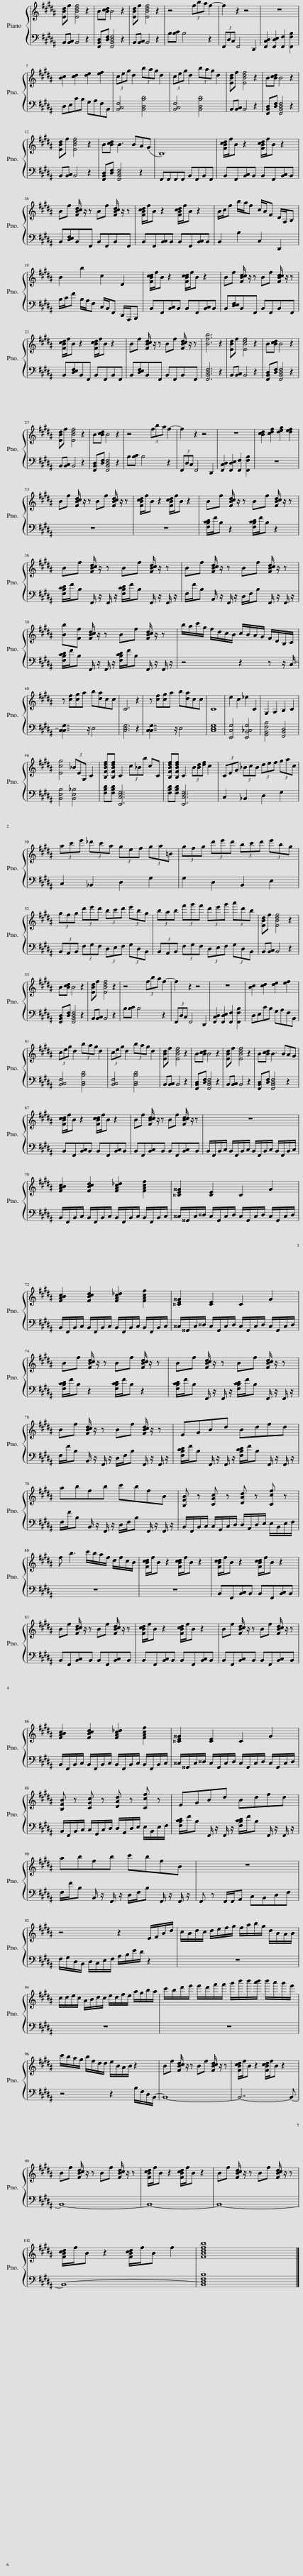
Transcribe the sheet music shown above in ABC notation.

X:1
%%score { 1 | 2 }
L:1/8
M:none
I:linebreak $
K:B
V:1 treble
V:2 bass
V:1
 [EBd]f [EBdf]4 z2 | B[Bcd] B4 z2 | [EBd]f [EBdf]4 z2 | z4 (3fba f2- | f2 z2 z4 | %5
 z8 |$ [Bc]2 [cd]2 [de]2 [ef]2 | (3ceg d2 (3bag d2 | (3ceg d2 (3bag d2 | [EBd]f [EBdf]4 z2 | %10
 B[Bcd] B4 z2 |$ [EBd]f [EBdf]4 z2 | B[Bcd] B3 BA(G | B,8) | [FBcd]/f/B z2 [FBcd]/f/B z2 |$ %15
 Bf [FBcd]/ z/ z Bf [FBcd]/ z/ z | [FBcd]/f/B z2 [FBcd]/f/B z2 | B/c/f b/a/f c/B/F D/A,/B, |$ B2 b2 c2 D2 | [FBcd]/f/B z2 [FBcd]/f/B z2 | %20
 Bf [FBcd]/ z/ z Bf [FBcd]/ z/ z |$ [FBcd]/f/B z2 [FBcd]/f/B z2 | Bf [FBcd]/ z/ z Bf [FBcd]/ z/ z | [Bfb]6 z2 | [EBd]f [EBdf]4 z2 | %25
 B[Bcd] B4 z2 |$ [EBd]f [EBdf]4 z2 | B[Bcd] B4 z2 | z4 (3fba f2- | f2 z2 z4 | %30
 z8 | [Bcd]2 [cdf]2 [deg]2 [def]2 |$ Bf [FBcd]/ z/ z Bf [FBcd]/ z/ z | [FBcd]/f/B z2 [FBcd]/f/B z2 | Bf [FBcd]/ z/ z Bf [FBcd]/ z/ z |$ %35
 Bf [FBcd]/ z/ z Bf [FBcd]/ z/ z | Bf [FBcd]/ z/ z Bf [FBcd]/ z/ z |$ [Bb][Ff] [FBcd]/ z/ z Bf [FBcd]/ z/ z | b/a/c'/g/ f/d/c/B/ c/B/A/G/ F/D/B,/C/ |$ z [cf][cg]a b[da]cc | %40
 C6 z2 | z [cf][cg]a b[da]cc | C8 | e2 c2 _e2 C2 | G,2 A,2 B,2 C2 |$ %45
 [Ecg]4 (3_BEG, C2 | [B,FBdf][B,FBdf] C2 (3c_Bb cC | [B,FBdf][B,FBdf] C2 (3B[Bd][df] c2 | (3CEG (3_BcB (3def (3gac |$ (3ac'e' (3_d'c'a (3gef (3ga=B | %50
 (3gfg (3d'e'd' (3bc'd' (3e'bg |$ (3gfg (3d'e'd' (3bc'd' (3e'bg | (3bab (3f'g'f' (3d'e'g' (3a'd'b | [EBd]f [EBdf]4 z2 |$ B[Bcd] B4 z2 | %55
 [EBd]f [EBdf]4 z2 | z4 (3fba f2- | f2 z2 z4 | z8 | [Bc]2 [cd]2 [de]2 [ef]2 |$ %60
 (3ceg d2 (3bag d2 | (3ceg d2 (3bag d2 | [EBd]f [EBdf]4 z2 | B[Bcd] B4 z2 | [EBd]f [EBdf]4 z2 | %65
 B[Bcd] B3 BAG |$ [FBcd]/f/B z2 [FBcd]/f/B z2 | Bf [FBcd]/ z/ z Bf [FBcd]/ z/ z | z8 |$ [FABc]2 [FBcd]2 [FAc_d]2 [FAcf]2 | %70
 [^^CE^^G]2 [CE]2 C2 G2 |$ [FABc]2 [FBcd]2 [FAc_d]2 [FAcf]2 | [^^CE^^G]2 [CE]2 C2 G2 |$ Bf [FBcd]/ z/ z Bf [FBcd]/ z/ z | Bf [FBcd]/ z/ z Bf [FBcd]/ z/ z |$ %75
 Bf [FBcd]/ z/ z Bf [FBcd]/ z/ z | EGBd Bdfd |$ abfb c'bfB | [B,FB] z [CGc] z [DAd] z [Ccf] z |$ f b3 c'/b/a/f/ d/f/c/B/ | %80
 [FBcd]/f/B z2 [FBcd]/f/B z2 | [FBcd]/f/B z2 [FBcd]/f/B z2 |$ Bf [FBcd]/ z/ z Bf [FBcd]/ z/ z | [FBcd]/f/B z2 [FBcd]/f/B z2 | Bf [FBcd]/ z/ z Bf [FBcd]/ z/ z |$ %85
 [FABc]2 [FBcd]2 [FAc_d]2 [FAcf]2 | [^^CE^^G]2 [CE]2 C2 G2 |$ [B,FB] z [CGc] z [DAd] z [Ccf] z | EGBd Bdfd |$ abfb c'bfB | %90
 z8 |$ z4 z2 E/F/B/d/ | c/B/d/c/ d/e/f/g/ f/a/b/g/ d/B/A/B/ |$ c/d/e/c/ A/B/d/c/ e/d/f/e/ a/g/b/a/ | c'/b/d'/e'/ e'/d'/f'/f'/ g'/b'/b'/[a'b']/ b'/a'/g'/e'/ |$ %95
 c'/b/a/g/ b/f/d/d/ e/B/A/B/ z2 | Bf [FBcd]/ z/ z Bf [FBcd]/ z/ z | [FBcd]/f/B z2 [FBcd]/f/B z2 |$ Bf [FBcd]/ z/ z Bf [FBcd]/ z/ z | [FBcd]/f/B z2 [FBcd]/f/B z2 | %100
 Bf [FBcd]/ z/ z Bf [FBcd]/ z/ z |$ [FBcd]/f/B z2 [FBcd]/f/B f2 | [FBdfb]8 |] %103
V:2
 B,,[B,,C,] B,,4 z2 | [F,,B,,D,][D,F,] [F,,B,,D,F,]4 z2 | B,,[B,,C,] B,,4 z2 | B,[B,C] B,4 z2 | (3F,,D,C, F,,4 D,,2 | %5
 [F,,C,D,]2 [F,,D,E,]2 [F,,F,]2 [F,,F,B,]2 |$ D,E,CB, G,A,F,B,, | [B,,C,F,]4 [B,,D,B,D]4 | [B,,C,F,]4 [B,,D,B,D]4 | B,,[B,,C,] B,,4 z2 | %10
 [F,,B,,D,][D,F,] [F,,B,,D,F,]4 z2 |$ B,,[B,,C,] B,,4 z2 | [F,,B,,D,][D,F,] [F,,B,,D,F,]4 z2 | F,,F,,F,,F,, B,,F,,B,,F,, | B,,F,,[B,,C,]B,, B,,F,,[B,,C,]B,, |$ %15
 B,,[D,E,F,]B,,F,, B,,F,,B,,F,, | B,,F,,[B,,C,]B,, B,,F,,[B,,C,]B,, | B,,2 B,2 C,2 D,,2 |$ B,/C/F B,/A,/F, C,/B,,/F,, D,,/A,,,/B,,, | B,,F,,[B,,C,]B,, B,,F,,[B,,C,]B,, | %20
 B,,[D,E,F,]B,,F,, B,,F,,B,,F,, |$ B,,[D,E,F,]B,,F,, B,,F,,B,,F,, | B,,[D,E,F,]B,,F,, B,,F,,B,,F,, | [F,,B,,D,F,]6 z2 | B,,[B,,C,] B,,4 z2 | %25
 [F,,B,,D,][D,F,] [F,,B,,D,F,]4 z2 |$ B,,[B,,C,] B,,4 z2 | [F,,B,,D,][D,F,] [F,,B,,D,F,]4 z2 | B,[B,C] B,4 z2 | (3F,,D,C, F,,4 D,,2 | %30
 [F,,C,D,]2 [F,,D,E,]2 [F,,F,]2 [F,,F,B,]2 | z8 |$ z8 | z8 | [F,B,CD]/F/B, z2 [F,B,CD]/F/B, z2 |$ %35
 [F,B,CD]/F/B, F,,/ z/ F,,/ z/ [F,B,CD]/F/B, F,,/ z/ F,,/ z/ | F,/F/B, B,,/ z/ F,,/ z/ D,/F,/B, F,,/ z/ F,,/ z/ |$ [F,B,CD]/F/B, F,,/ z/ F,,/ z/ [F,B,CD]/F/B, F,,/ z/ F,,/ z/ | z4 z2 z z/ C,/- |$ [C,C,G,]7/2 z/ E,4 | %40
 [C,E,G,]6 z2 | [C,C,G,]7/2 z/ E,4 | [C,E,G,]8 | [E,,C,G,]4 [E,,B,,_C,G,]4 | [G,,B,,F,B,]4 [F,,B,,D,]4 |$ %45
 [B,,E,B,]4 [B,,E,_B,]4 | [F,B,D][F,B,D] [E,,C,E,G,]6 | [F,B,D][F,B,D] [E,,C,E,G,]6 | C,2 _B,,2 D,2 G,2 |$ C,2 _B,,2 D,2 G,2 | %50
 G,2 D,2 B,,2 E,2 |$ (3B,,A,,B,, (3F,G,F, (3D,E,F, (3G,D,B,, | (3B,,A,,B,, (3F,G,F, (3D,E,F, (3G,D,B,, | B,,[B,,C,] B,,4 z2 |$ [F,,B,,D,][D,F,] [F,,B,,D,F,]4 z2 | %55
 B,,[B,,C,] B,,4 z2 | B,[B,C] B,4 z2 | (3F,,D,C, F,,4 D,,2 | [F,,C,D,]2 [F,,D,E,]2 [F,,F,]2 [F,,F,B,]2 | D,E,CB, G,A,F,B,, |$ %60
 [B,,C,F,]4 [B,,D,B,D]4 | [B,,C,F,]4 [B,,D,B,D]4 | B,,[B,,C,] B,,4 z2 | [F,,B,,D,][D,F,] [F,,B,,D,F,]4 z2 | B,,[B,,C,] B,,4 z2 | %65
 [F,,B,,D,][D,F,] [F,,B,,D,F,]4 z2 |$ B,,F,,[B,,C,]B,, B,,F,,[B,,C,]B,, | B,,F,,[B,,C,]B,, B,,F,,[B,,C,]B,, | B,,/F,,/B,,/C,/ B,,/F,,/B,,/C,/ B,,/F,,/B,,/C,/ B,,/F,,/B,,/C,/ |$ B,,/F,,/B,,/C,/ B,,/F,,/B,,/C,/ B,,/F,,/B,,/C,/ B,,/F,,/B,,/C,/ | %70
 ^^C,/^^G,,/C,/^^D,/ C,/G,,/C,/D,/ C,/G,,/C,/D,/ C,/G,,/C,/D,/ |$ B,,/F,,/B,,/C,/ B,,/F,,/B,,/C,/ B,,/F,,/B,,/C,/ B,,/F,,/B,,/C,/ | ^^C,/^^G,,/C,/^^D,/ C,/G,,/C,/D,/ C,/G,,/C,/D,/ C,/G,,/C,/D,/ |$ [F,B,CD]/F/B, z2 [F,B,CD]/F/B, z2 | [F,B,CD]/F/B, F,,/ z/ F,,/ z/ [F,B,CD]/F/B, F,,/ z/ F,,/ z/ |$ %75
 F,/F/B, B,,/ z/ F,,/ z/ D,/F,/B, F,,/ z/ F,,/ z/ | [F,B,CD]/F/B, F,,/ z/ F,,/ z/ [F,B,CD]/F/B, F,,/ z/ F,,/ z/ |$ F,/F/B, B,,/ z/ F,,/ z/ D,/F,/B, F,,/ z/ F,,/ z/ | B,,/F,,/B,,/C,/ C,/G,,/C,/D,/ D,/A,,/D,/E,/ E,/B,,/E,/F,/ |$ z8 | %80
 z8 | B,,F,,[B,,C,]B,, B,,F,,[B,,C,]B,, |$ B,,F,,[B,,C,]B,, B,,F,,[B,,C,]B,, | B,,F,,[B,,C,]B,, B,,F,,[B,,C,]B,, | B,,F,,[B,,C,]B,, B,,F,,[B,,C,]B,, |$ %85
 B,,/F,,/B,,/C,/ B,,/F,,/B,,/C,/ B,,/F,,/B,,/C,/ B,,/F,,/B,,/C,/ | ^^C,/^^G,,/C,/^^D,/ C,/G,,/C,/D,/ C,/G,,/C,/D,/ C,/G,,/C,/D,/ |$ B,,/F,,/B,,/C,/ C,/G,,/C,/D,/ D,/A,,/D,/E,/ E,/B,,/E,/F,/ | [F,B,CD]/F/B, F,,/ z/ F,,/ z/ [F,B,CD]/F/B, F,,/ z/ F,,/ z/ |$ F,/F/B, B,,/ z/ F,,/ z/ D,/F,/B, F,,/ z/ F,,/ z/ | %90
 F,, z F,,/F,,/A,, C,B,,D,F, |$ F,/G,/D,/B,,/ D,/C,/E,/F,/ A,/B,/E/D/ z2 | z8 |$ z8 | z8 |$ %95
 z4 z2 B,/F,/D,/B,,/- | B,,8- | B,,7- B,,- |$ B,,8- | B,,8- | %100
 B,,8- |$ B,,8- | [B,,D,F,B,]8 |] %103
